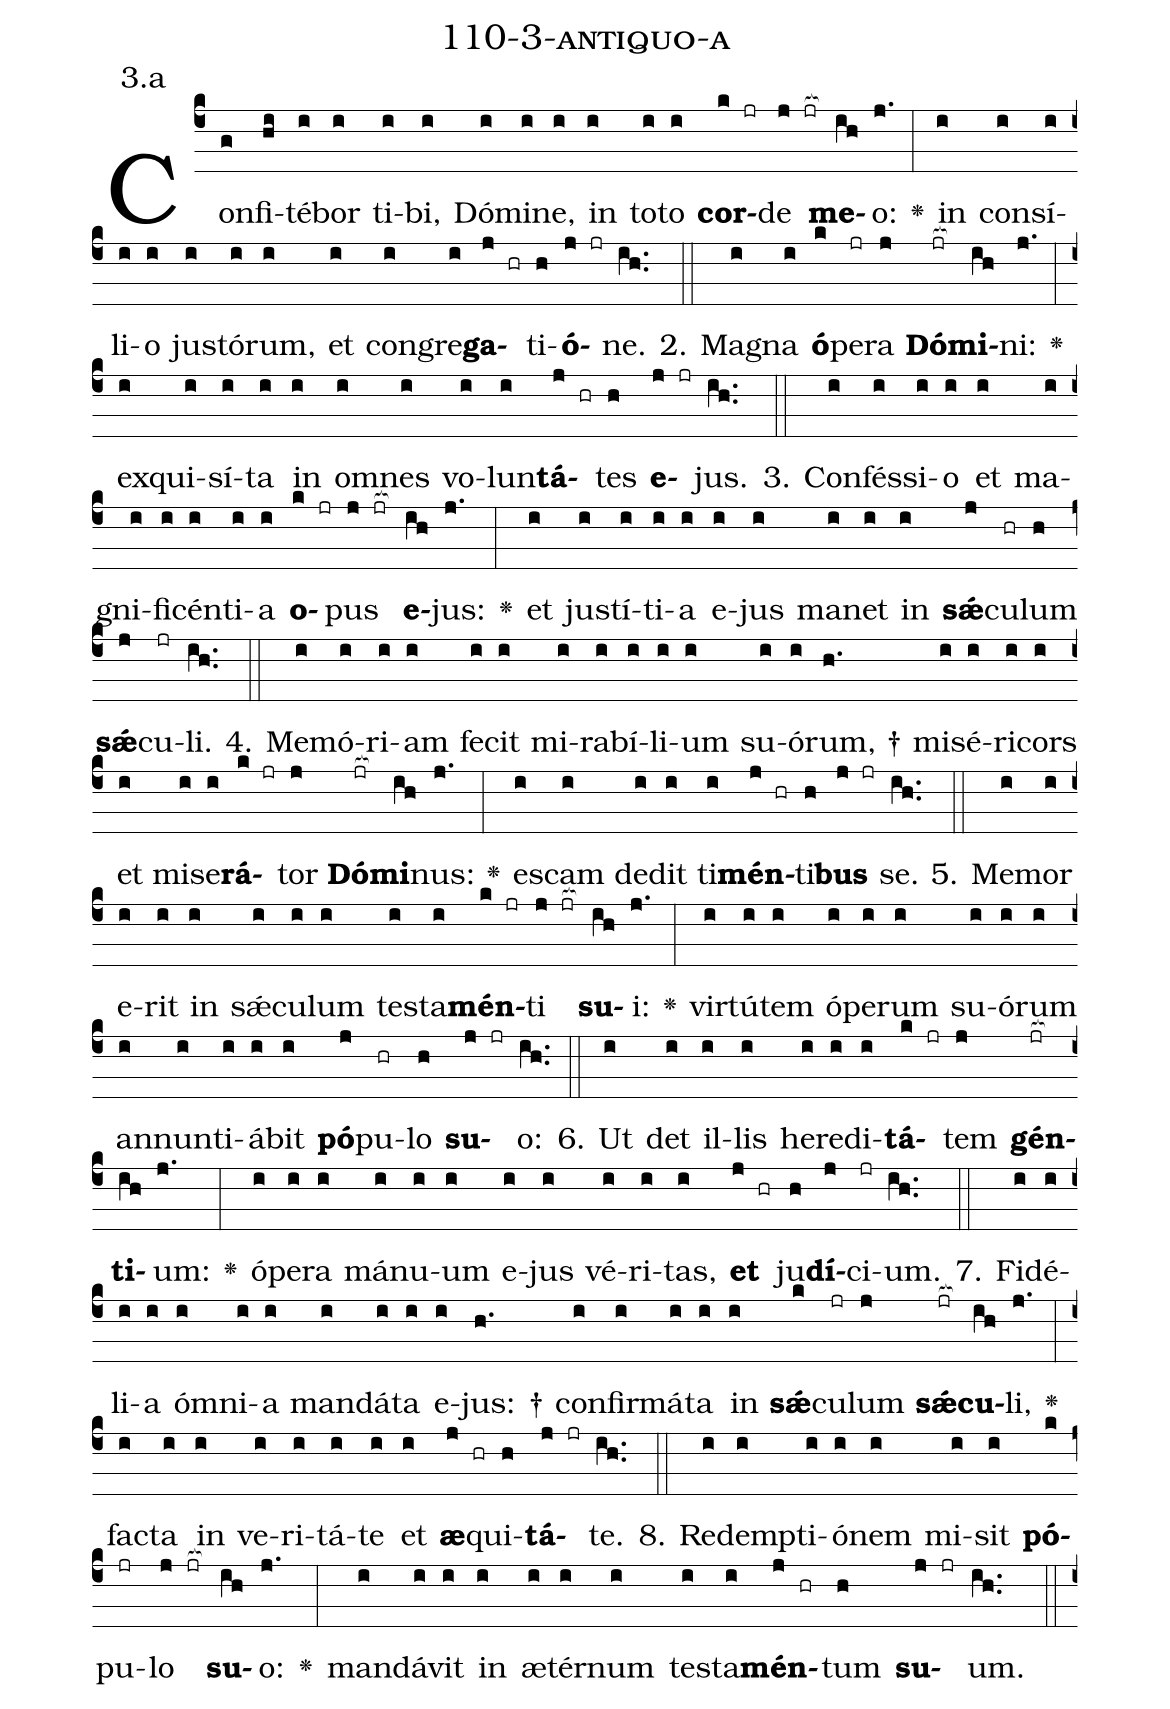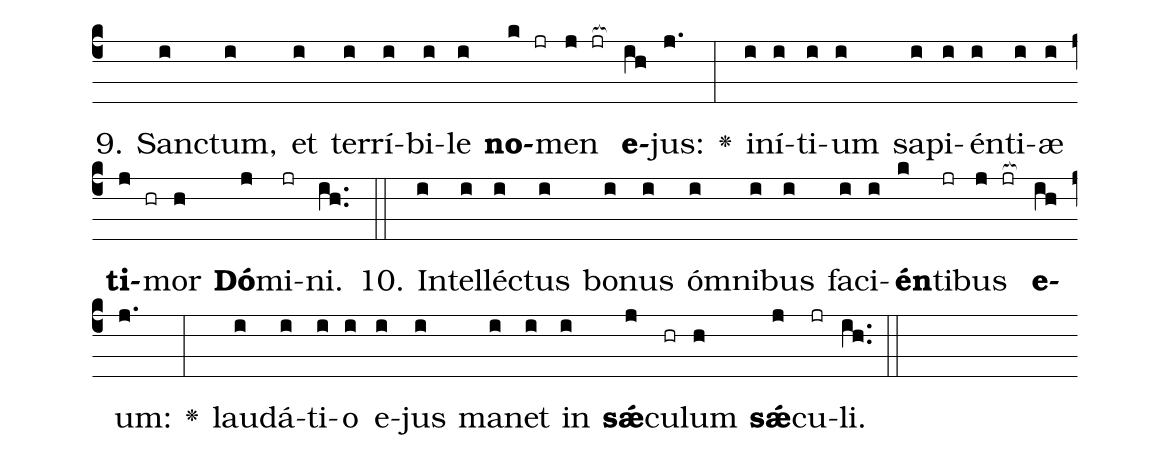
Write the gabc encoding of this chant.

name: 110-3-antiquo-a;
annotation: 3.a;
%%
(c4)Con(g)fi(hi)té(i)bor(i) ti(i)bi,(i) Dó(i)mi(i)ne,(i) in(i) to(i)to(i) <b>cor</b>(k jr)de(j jr[ocb:1{]) <b>me</b>(ih[ocb:0}])o:(j.) <v>\greheightstar</v>(:) in(i) con(i)sí(i)li(i)o(i) jus(i)tó(i)rum,(i) et(i) con(i)gre(i)<b>ga</b>(j hr)ti(h)<b>ó</b>(j jr)ne.(ih..) (::)
2. Ma(i)gna(i) <b>ó</b>(k)pe(jr)ra(j) <b>Dó</b>(jr[ocb:1{])<b>mi</b>(ih[ocb:0}])ni:(j.) <v>\greheightstar</v>(:) ex(i)qui(i)sí(i)ta(i) in(i) om(i)nes(i) vo(i)lun(i)<b>tá</b>(j hr)tes(h) <b>e</b>(j jr)jus.(ih..) (::)
3. Con(i)fés(i)si(i)o(i) et(i) ma(i)gni(i)fi(i)cén(i)ti(i)a(i) <b>o</b>(k jr)pus(j jr[ocb:1{]) <b>e</b>(ih[ocb:0}])jus:(j.) <v>\greheightstar</v>(:) et(i) jus(i)tí(i)ti(i)a(i) e(i)jus(i) ma(i)net(i) in(i) <b>sǽ</b>(j)cu(hr)lum(h) <b>sǽ</b>(j)cu(jr)li.(ih..) (::)
4. Me(i)mó(i)ri(i)am(i) fe(i)cit(i) mi(i)ra(i)bí(i)li(i)um(i) su(i)ó(i)rum, †(h.) mi(i)sé(i)ri(i)cors(i) et(i) mi(i)se(i)<b>rá</b>(k jr)tor(j) <b>Dó</b>(jr[ocb:1{])<b>mi</b>(ih[ocb:0}])nus:(j.) <v>\greheightstar</v>(:) es(i)cam(i) de(i)dit(i) ti(i)<b>mén</b>(j hr)ti(h)<b>bus</b>(j jr) se.(ih..) (::)
5. Me(i)mor(i) e(i)rit(i) in(i) sǽ(i)cu(i)lum(i) tes(i)ta(i)<b>mén</b>(k jr)ti(j jr[ocb:1{]) <b>su</b>(ih[ocb:0}])i:(j.) <v>\greheightstar</v>(:) vir(i)tú(i)tem(i) ó(i)pe(i)rum(i) su(i)ó(i)rum(i) an(i)nun(i)ti(i)á(i)bit(i) <b>pó</b>(j)pu(hr)lo(h) <b>su</b>(j jr)o:(ih..) (::)
6. Ut(i) det(i) il(i)lis(i) he(i)re(i)di(i)<b>tá</b>(k jr)tem(j) <b>gén</b>(jr[ocb:1{])<b>ti</b>(ih[ocb:0}])um:(j.) <v>\greheightstar</v>(:) ó(i)pe(i)ra(i) má(i)nu(i)um(i) e(i)jus(i) vé(i)ri(i)tas,(i) <b>et</b>(j hr) ju(h)<b>dí</b>(j)ci(jr)um.(ih..) (::)
7. Fi(i)dé(i)li(i)a(i) óm(i)ni(i)a(i) man(i)dá(i)ta(i) e(i)jus: †(h.) con(i)fir(i)má(i)ta(i) in(i) <b>sǽ</b>(k)cu(jr)lum(j) <b>sǽ</b>(jr[ocb:1{])<b>cu</b>(ih[ocb:0}])li,(j.) <v>\greheightstar</v>(:) fac(i)ta(i) in(i) ve(i)ri(i)tá(i)te(i) et(i) <b>æ</b>(j hr)qui(h)<b>tá</b>(j jr)te.(ih..) (::)
8. Red(i)emp(i)ti(i)ó(i)nem(i) mi(i)sit(i) <b>pó</b>(k)pu(jr)lo(j jr[ocb:1{]) <b>su</b>(ih[ocb:0}])o:(j.) <v>\greheightstar</v>(:) man(i)dá(i)vit(i) in(i) æ(i)tér(i)num(i) tes(i)ta(i)<b>mén</b>(j hr)tum(h) <b>su</b>(j jr)um.(ih..) (::)
9. Sanc(i)tum,(i) et(i) ter(i)rí(i)bi(i)le(i) <b>no</b>(k jr)men(j jr[ocb:1{]) <b>e</b>(ih[ocb:0}])jus:(j.) <v>\greheightstar</v>(:) in(i)í(i)ti(i)um(i) sa(i)pi(i)én(i)ti(i)æ(i) <b>ti</b>(j hr)mor(h) <b>Dó</b>(j)mi(jr)ni.(ih..) (::)
10. In(i)tel(i)léc(i)tus(i) bo(i)nus(i) óm(i)ni(i)bus(i) fa(i)ci(i)<b>én</b>(k)ti(jr)bus(j jr[ocb:1{]) <b>e</b>(ih[ocb:0}])um:(j.) <v>\greheightstar</v>(:) lau(i)dá(i)ti(i)o(i) e(i)jus(i) ma(i)net(i) in(i) <b>sǽ</b>(j)cu(hr)lum(h) <b>sǽ</b>(j)cu(jr)li.(ih..) (::)
